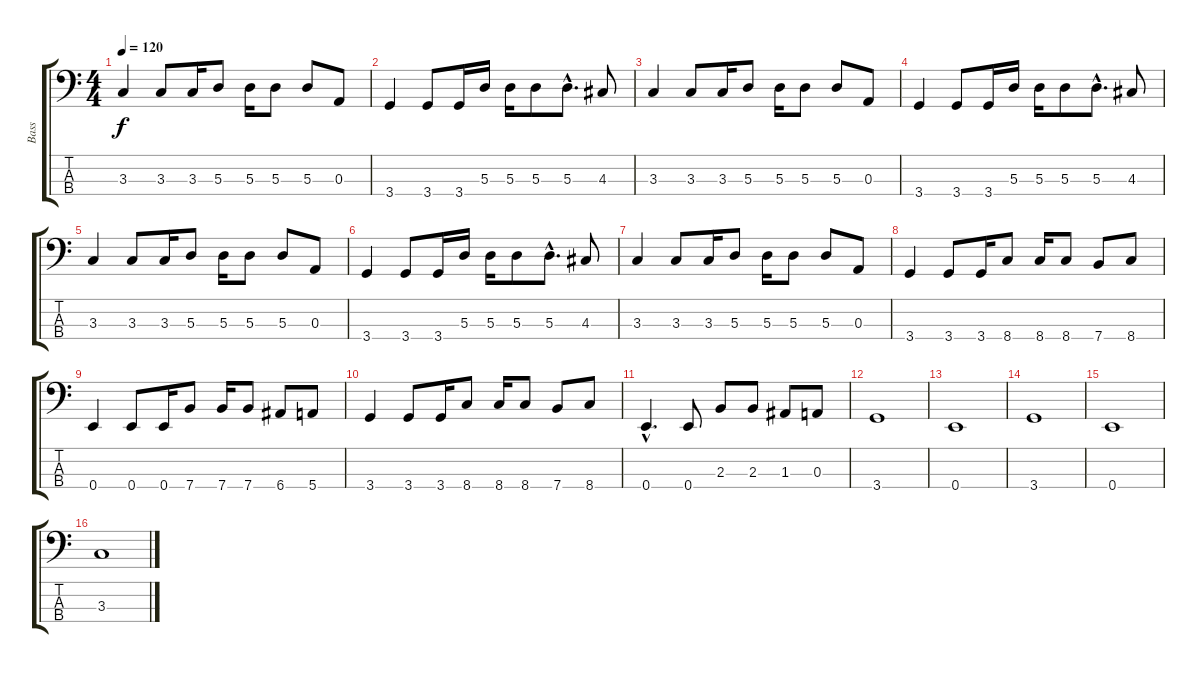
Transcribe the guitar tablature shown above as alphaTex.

\track ("Bass" "Bass") {instrument electricbasspick}
\staff {score tabs}
\tuning (G2 D2 A1 E1) {hide}
\ts (4 4)
\tempo 120
\clef f4
\ks c
3.3.4{dy f} 3.3.8 3.3.16 5.3.8 5.3.16 5.3.8 5.3.8 0.3.8 |
3.4.4 3.4.8 3.4.16 5.3.16 5.3.16 5.3.8 5.3{hac}.8{d} 4.3.8 |
3.3.4 3.3.8 3.3.16 5.3.8 5.3.16 5.3.8 5.3.8 0.3.8 |
3.4.4 3.4.8 3.4.16 5.3.16 5.3.16 5.3.8 5.3{hac}.8{d} 4.3.8 |
3.3.4 3.3.8 3.3.16 5.3.8 5.3.16 5.3.8 5.3.8 0.3.8 |
3.4.4 3.4.8 3.4.16 5.3.16 5.3.16 5.3.8 5.3{hac}.8{d} 4.3.8 |
3.3.4 3.3.8 3.3.16 5.3.8 5.3.16 5.3.8 5.3.8 0.3.8 |
3.4.4 3.4.8 3.4.16 8.4.8 8.4.16 8.4.8 7.4.8 8.4.8 |
0.4.4 0.4.8 0.4.16 7.4.8 7.4.16 7.4.8 6.4.8 5.4.8 |
3.4.4 3.4.8 3.4.16 8.4.8 8.4.16 8.4.8 7.4.8 8.4.8 |
0.4{hac}.4{d} 0.4.8 2.3.8 2.3.8 1.3.8 0.3.8 |
3.4.1 |
0.4.1 |
3.4.1 |
0.4.1 |
3.3.1
